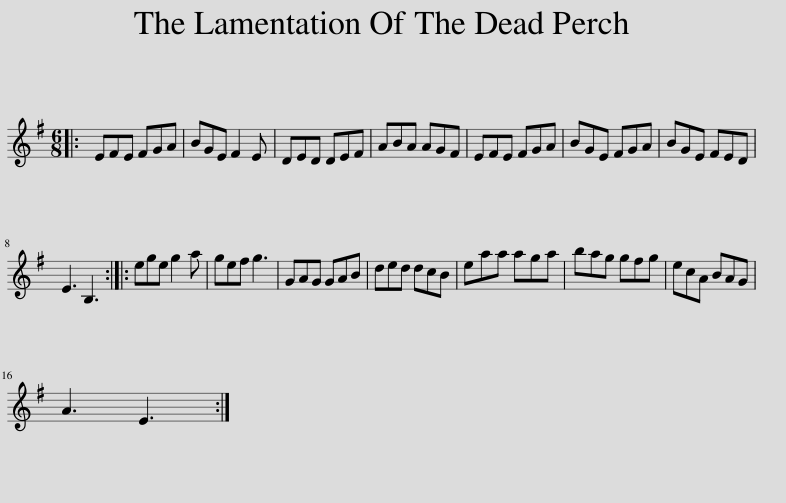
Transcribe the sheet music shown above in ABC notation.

X:1
L:1/8
M:6/8
I:linebreak $
K:G
V:1 treble
V:1
|: EFE FGA | BGE F2 E | DED DEF | ABA AGF | EFE FGA | %5
 BGE FGA | BGE FED |$ E3 B,3 :: ege g2 a | gef g3 | %10
 GAG GAB | ded dcB | eaa aga | bag gfg | ecA BAG |$ %15
 A3 E3 :| %16
